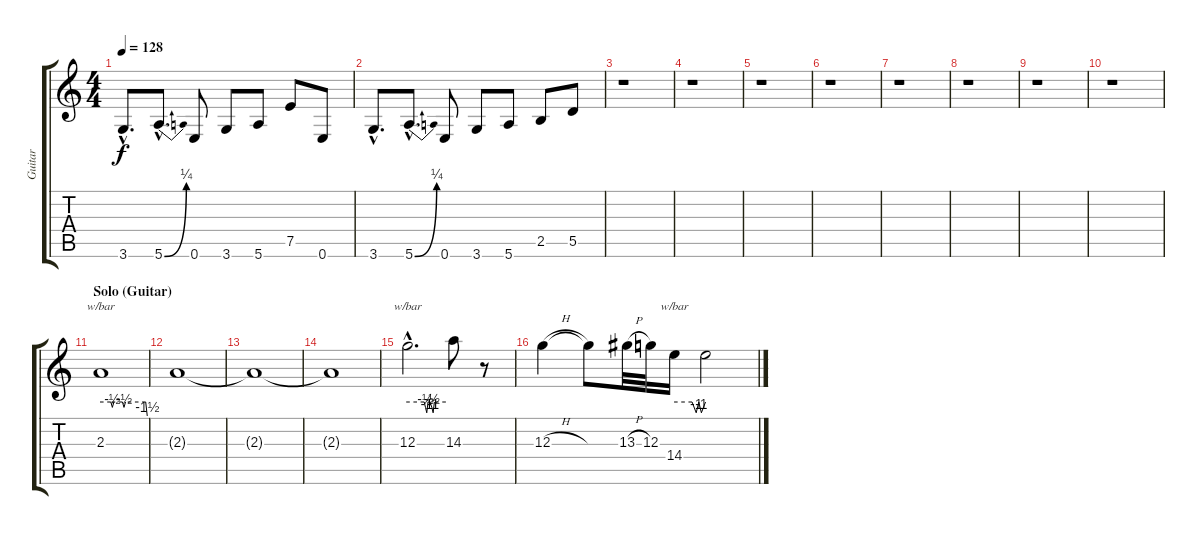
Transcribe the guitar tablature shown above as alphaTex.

\track ("Guitar" "Guitar") {instrument distortionguitar}
\staff {score tabs}
\tuning (E4 B3 G3 D3 A2 E2) {hide}
\ts (4 4)
\tempo 128
\clef g2
\ks c
3.6{hac}.8{d dy f} 5.6{be (bend 0 0 60 1) hac}.8{d} 0.6.8 3.6.8 5.6.8 7.5.8 0.6.8 |
3.6{hac}.8{d} 5.6{be (bend 0 0 60 1) hac}.8{d} 0.6.8 3.6.8 5.6.8 2.5.8 5.5.8 |
r.1 |
r.1 |
r.1 |
r.1 |
r.1 |
r.1 |
r.1 |
r.1 |
\section ("" "Solo (Guitar)")
2.3.1{tbe (custom default 0 0 13 0 15 -2 17 0 28 0 30 -2 32 0 58 0 60 -6)} |
2.3{t}.1 |
2.3{t}.1 |
2.3{t}.1 |
12.3{hac}.2{d tbe (custom default 0 0 26 0 28 -2 30 -4 32 0 35 0 38 -2 40 -4 42 0 60 0)} 14.3.8 r.8 |
12.3{h}.4 12.3{t}.8 13.3{h}.32 12.3.32 14.4.16{tbe (custom default 0 0 34 0 42 -4 47 0 52 -4 60 0)} 14.4{t}.2
